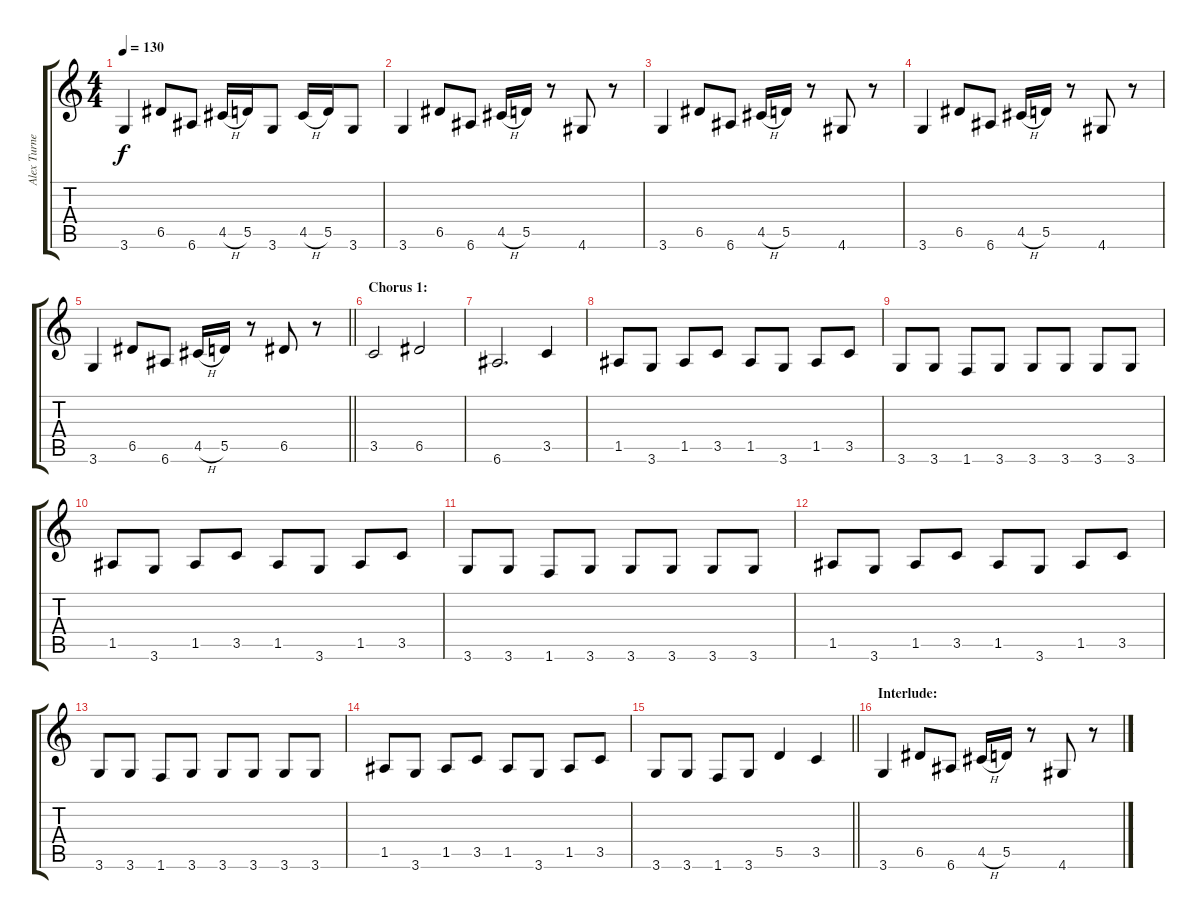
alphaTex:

\track ("Alex Turner (Rhythm Guitar)" "Alex Turne") {instrument overdrivenguitar}
\staff {score tabs}
\tuning (E4 B3 G3 D3 A2 E2) {hide}
\ts (4 4)
\tempo 130
\clef g2
\ks c
3.6.4{dy f} 6.5.8 6.6.8 4.5{h}.16 5.5.16 3.6.8 4.5{h}.16 5.5.16 3.6.8 |
3.6.4 6.5.8 6.6.8 4.5{h}.16 5.5.16 r.8 4.6.8 r.8 |
3.6.4 6.5.8 6.6.8 4.5{h}.16 5.5.16 r.8 4.6.8 r.8 |
3.6.4 6.5.8 6.6.8 4.5{h}.16 5.5.16 r.8 4.6.8 r.8 |
\barLineRight lightlight
3.6.4 6.5.8 6.6.8 4.5{h}.16 5.5.16 r.8 6.5.8 r.8 |
\section ("" "Chorus 1:")
3.5.2 6.5.2 |
6.6.2{d} 3.5.4 |
1.5.8 3.6.8 1.5.8 3.5.8 1.5.8 3.6.8 1.5.8 3.5.8 |
3.6.8 3.6.8 1.6.8 3.6.8 3.6.8 3.6.8 3.6.8 3.6.8 |
1.5.8 3.6.8 1.5.8 3.5.8 1.5.8 3.6.8 1.5.8 3.5.8 |
3.6.8 3.6.8 1.6.8 3.6.8 3.6.8 3.6.8 3.6.8 3.6.8 |
1.5.8 3.6.8 1.5.8 3.5.8 1.5.8 3.6.8 1.5.8 3.5.8 |
3.6.8 3.6.8 1.6.8 3.6.8 3.6.8 3.6.8 3.6.8 3.6.8 |
1.5.8 3.6.8 1.5.8 3.5.8 1.5.8 3.6.8 1.5.8 3.5.8 |
\barLineRight lightlight
3.6.8 3.6.8 1.6.8 3.6.8 5.5.4 3.5.4 |
\section ("" "Interlude:")
3.6.4 6.5.8 6.6.8 4.5{h}.16 5.5.16 r.8 4.6.8 r.8
